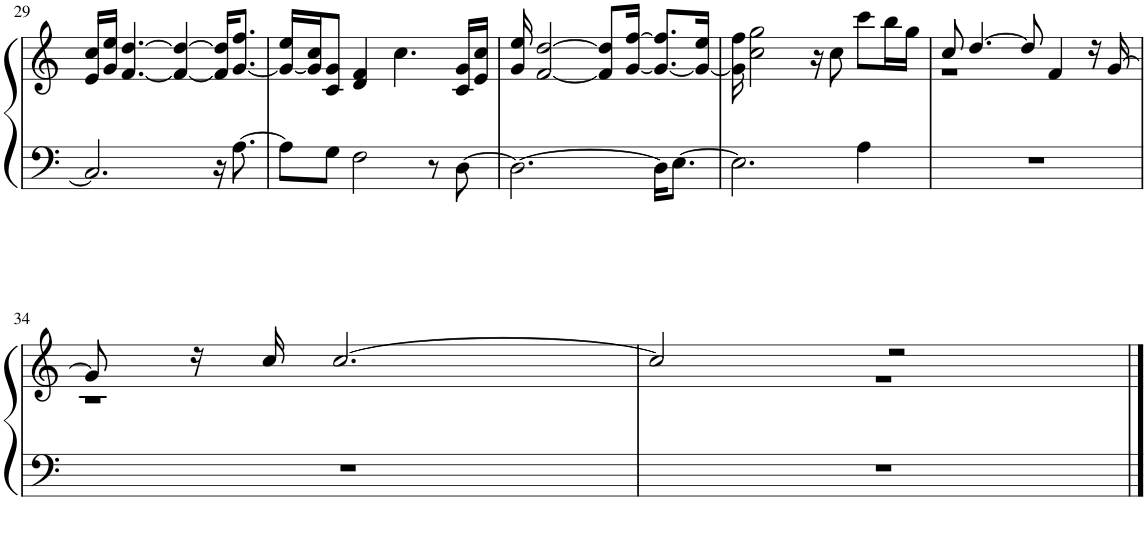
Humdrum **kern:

**kern	**kern
*part1	*part1
*staff2	*staff1
*I"Piano	*
*I'Pno.	*
!!LO:PB:g=z
*clefF4	*clefG2
*k[]	*k[]
*M4/4	*M4/4
=29	=29
2.C/]	16e/ 16cc/LL
.	16g/ 16ee/JJ
.	[4.f/ [4.dd/
.	4f/_ 4dd/_
16r	16f/] 16dd/]KL
[8.A\	[8.g/ 8.ff/J
=30	=30
8A\L]	16g/_ 16ee/LL
.	16g/] 16cc/J
8G\J	8c/ 8g/J
2F\	4d/ 4f/
.	4.cc\
8r	.
[8D\	16c/ 16g/LL
.	16e/ 16cc/JJ
=31	=31
2.D\_	16g/ 16ee/
.	[2f/ [2dd/
.	8f/] 8dd/]L
.	[16g/ [16ff/Jk
16D\KL]	8.g/_ 8.ff/]L
[8.E\J	.
.	16g/_ 16ee/Jk
=32	=32
*	*^
2.E\]	16g\] 16ff\	1ryy
.	2cc\ 2gg\	.
.	16r	.
.	8cc\	.
4A\	8ccc\L	.
.	16bb\L	.
.	16gg\JJ	.
=33	=33	=33
1r	8cc/	1r
.	[4.dd/	.
.	8dd/]	.
.	4f/	.
.	16r	.
.	[16g/	.
!!LO:LB:g=z	!!
=34	=34	=34
1r	8g/]	1r
.	16r	.
.	16cc/	.
.	[2.cc/	.
=35	=35	=35
1r	2cc/]	1r
.	2r	.
*	*v	*v
==	==
*-	*-
